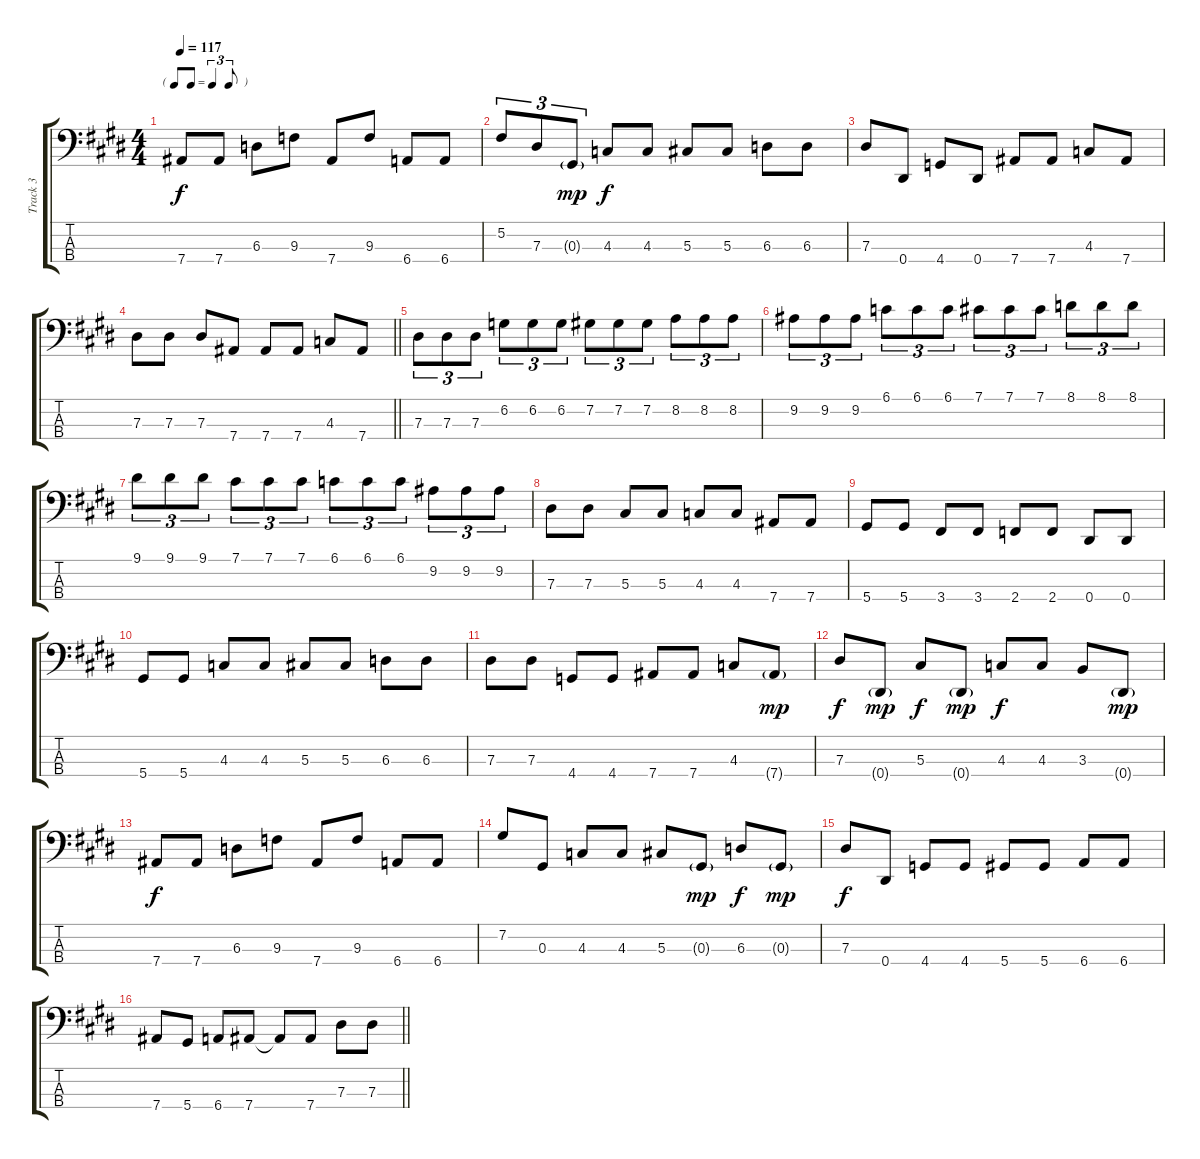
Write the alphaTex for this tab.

\track ("Track 3" "Track 3") {instrument electricbassfinger}
\staff {score tabs}
\tuning (Gb2 Db2 Ab1 Eb1) {hide}
\ts (4 4)
\tf triplet8th
\tempo 117
\clef f4
\ks e
7.4.8{dy f} 7.4.8 6.3.8 9.3.8 7.4.8 9.3.8 6.4.8 6.4.8 |
5.2.8{tu (3 2)} 7.3.8{tu (3 2)} 0.3{g}.8{tu (3 2) dy mp} 4.3.8{dy f} 4.3.8 5.3.8 5.3.8 6.3.8 6.3.8 |
7.3.8 0.4.8 4.4.8 0.4.8 7.4.8 7.4.8 4.3.8 7.4.8 |
\barLineRight lightlight
7.3.8 7.3.8 7.3.8 7.4.8 7.4.8 7.4.8 4.3.8 7.4.8 |
7.3.8{tu (3 2)} 7.3.8{tu (3 2)} 7.3.8{tu (3 2)} 6.2.8{tu (3 2)} 6.2.8{tu (3 2)} 6.2.8{tu (3 2)} 7.2.8{tu (3 2)} 7.2.8{tu (3 2)} 7.2.8{tu (3 2)} 8.2.8{tu (3 2)} 8.2.8{tu (3 2)} 8.2.8{tu (3 2)} |
9.2.8{tu (3 2)} 9.2.8{tu (3 2)} 9.2.8{tu (3 2)} 6.1.8{tu (3 2)} 6.1.8{tu (3 2)} 6.1.8{tu (3 2)} 7.1.8{tu (3 2)} 7.1.8{tu (3 2)} 7.1.8{tu (3 2)} 8.1.8{tu (3 2)} 8.1.8{tu (3 2)} 8.1.8{tu (3 2)} |
9.1.8{tu (3 2)} 9.1.8{tu (3 2)} 9.1.8{tu (3 2)} 7.1.8{tu (3 2)} 7.1.8{tu (3 2)} 7.1.8{tu (3 2)} 6.1.8{tu (3 2)} 6.1.8{tu (3 2)} 6.1.8{tu (3 2)} 9.2.8{tu (3 2)} 9.2.8{tu (3 2)} 9.2.8{tu (3 2)} |
7.3.8 7.3.8 5.3.8 5.3.8 4.3.8 4.3.8 7.4.8 7.4.8 |
5.4.8 5.4.8 3.4.8 3.4.8 2.4.8 2.4.8 0.4.8 0.4.8 |
5.4.8 5.4.8 4.3.8 4.3.8 5.3.8 5.3.8 6.3.8 6.3.8 |
7.3.8 7.3.8 4.4.8 4.4.8 7.4.8 7.4.8 4.3.8 7.4{g}.8{dy mp} |
7.3.8{dy f} 0.4{g}.8{dy mp} 5.3.8{dy f} 0.4{g}.8{dy mp} 4.3.8{dy f} 4.3.8 3.3.8 0.4{g}.8{dy mp} |
7.4.8{dy f} 7.4.8 6.3.8 9.3.8 7.4.8 9.3.8 6.4.8 6.4.8 |
7.2.8 0.3.8 4.3.8 4.3.8 5.3.8 0.3{g}.8{dy mp} 6.3.8{dy f} 0.3{g}.8{dy mp} |
7.3.8{dy f} 0.4.8 4.4.8 4.4.8 5.4.8 5.4.8 6.4.8 6.4.8 |
\barLineRight lightlight
7.4.8 5.4.8 6.4.8 7.4.8 7.4{t}.8 7.4.8 7.3.8 7.3.8
